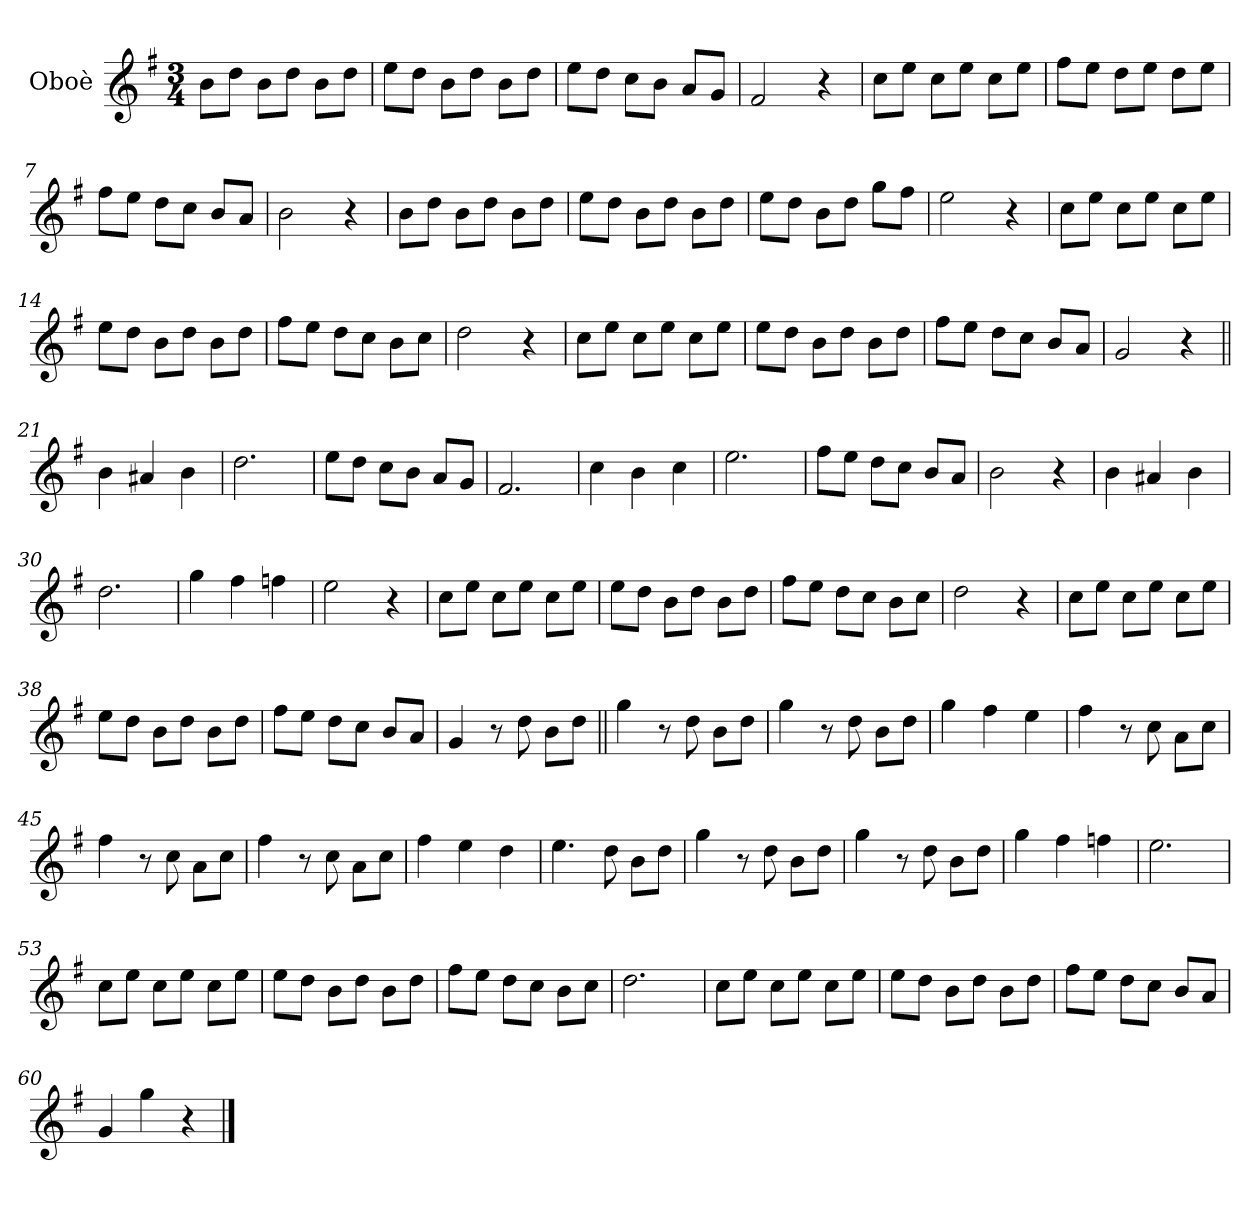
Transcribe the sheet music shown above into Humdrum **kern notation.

**kern
*part1
*staff1
*I"Oboè
*I'Ob.
*clefG2
*k[f#]
*M3/4
=1
8b\L
8dd\J
8b\L
8dd\J
8b\L
8dd\J
=2
8ee\L
8dd\J
8b\L
8dd\J
8b\L
8dd\J
=3
8ee\L
8dd\J
8cc\L
8b\J
8a/L
8g/J
=4
2f#/
4r
=5
8cc\L
8ee\J
8cc\L
8ee\J
8cc\L
8ee\J
=6
8ff#\L
8ee\J
8dd\L
8ee\J
8dd\L
8ee\J
=7
8ff#\L
8ee\J
8dd\L
8cc\J
8b/L
8a/J
!!LO:LB:g=z
=8
2b\
4r
=9
8b\L
8dd\J
8b\L
8dd\J
8b\L
8dd\J
=10
8ee\L
8dd\J
8b\L
8dd\J
8b\L
8dd\J
=11
8ee\L
8dd\J
8b\L
8dd\J
8gg\L
8ff#\J
=12
2ee\
4r
=13
8cc\L
8ee\J
8cc\L
8ee\J
8cc\L
8ee\J
=14
8ee\L
8dd\J
8b\L
8dd\J
8b\L
8dd\J
=15
8ff#\L
8ee\J
8dd\L
8cc\J
8b\L
8cc\J
!!LO:LB:g=z
=16
2dd\
4r
=17
8cc\L
8ee\J
8cc\L
8ee\J
8cc\L
8ee\J
=18
8ee\L
8dd\J
8b\L
8dd\J
8b\L
8dd\J
=19
8ff#\L
8ee\J
8dd\L
8cc\J
8b/L
8a/J
=20
2g/
4r
=21||
4b\
4a#X/
4b\
=22
2.dd\
=23
8ee\L
8dd\J
8cc\L
8b\J
8a/L
8g/J
=24
2.f#/
!!LO:LB:g=z
=25
4cc\
4b\
4cc\
=26
2.ee\
=27
8ff#\L
8ee\J
8dd\L
8cc\J
8b/L
8a/J
=28
2b\
4r
=29
4b\
4a#X/
4b\
=30
2.dd\
=31
4gg\
4ff#\
4ffn\
=32
2ee\
4r
=33
8cc\L
8ee\J
8cc\L
8ee\J
8cc\L
8ee\J
=34
8ee\L
8dd\J
8b\L
8dd\J
8b\L
8dd\J
!!LO:LB:g=z
=35
8ff#\L
8ee\J
8dd\L
8cc\J
8b\L
8cc\J
=36
2dd\
4r
=37
8cc\L
8ee\J
8cc\L
8ee\J
8cc\L
8ee\J
=38
8ee\L
8dd\J
8b\L
8dd\J
8b\L
8dd\J
=39
8ff#\L
8ee\J
8dd\L
8cc\J
8b/L
8a/J
=40
4g/
8r
8dd\
8b\L
8dd\J
=41||
4gg\
8r
8dd\
8b\L
8dd\J
!!LO:LB:g=z
=42
4gg\
8r
8dd\
8b\L
8dd\J
=43
4gg\
4ff#\
4ee\
=44
4ff#\
8r
8cc\
8a\L
8cc\J
=45
4ff#\
8r
8cc\
8a\L
8cc\J
=46
4ff#\
8r
8cc\
8a\L
8cc\J
=47
4ff#\
4ee\
4dd\
=48
4.ee\
8dd\
8b\L
8dd\J
=49
4gg\
8r
8dd\
8b\L
8dd\J
!!LO:LB:g=z
=50
4gg\
8r
8dd\
8b\L
8dd\J
=51
4gg\
4ff#\
4ffn\
=52
2.ee\
=53
8cc\L
8ee\J
8cc\L
8ee\J
8cc\L
8ee\J
=54
8ee\L
8dd\J
8b\L
8dd\J
8b\L
8dd\J
=55
8ff#\L
8ee\J
8dd\L
8cc\J
8b\L
8cc\J
=56
2.dd\
=57
8cc\L
8ee\J
8cc\L
8ee\J
8cc\L
8ee\J
!!LO:LB:g=z
=58
8ee\L
8dd\J
8b\L
8dd\J
8b\L
8dd\J
=59
8ff#\L
8ee\J
8dd\L
8cc\J
8b/L
8a/J
=60
4g/
4gg\
4r
==
*-
